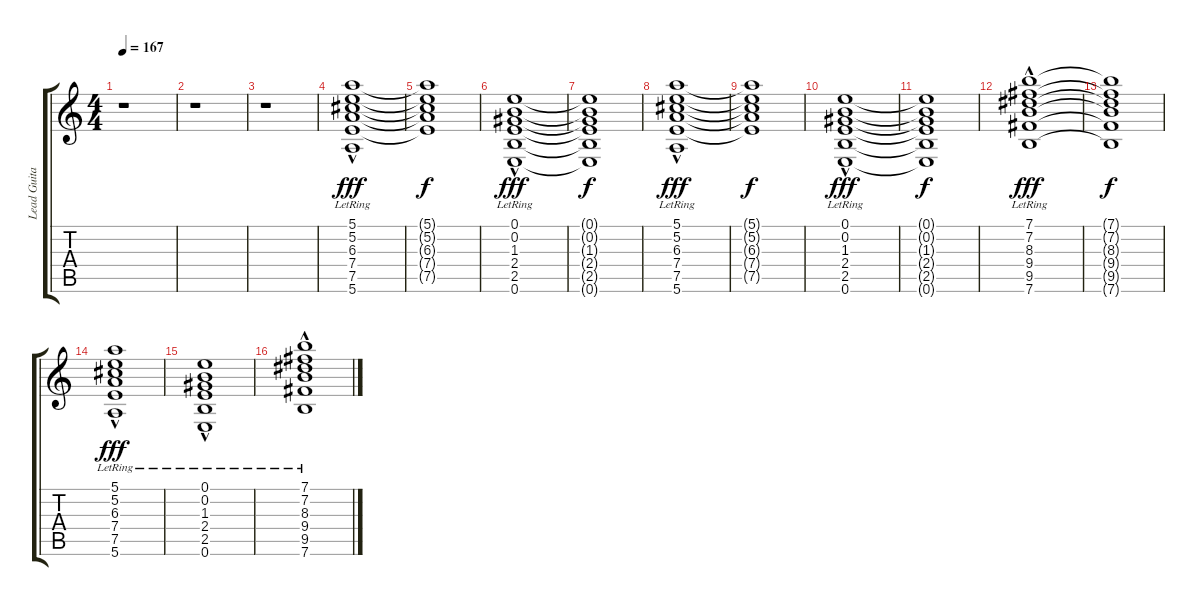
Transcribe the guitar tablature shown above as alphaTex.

\track ("Lead Guitar" "Lead Guita") {instrument distortionguitar}
\staff {score tabs}
\tuning (E4 B3 G3 D3 A2 E2) {hide}
\ts (4 4)
\tempo 167
\clef g2
\ks c
r.1{dy f} |
r.1 |
r.1 |
(5.1{hac lr} 5.2{hac lr} 6.3{hac lr} 7.4{hac lr} 7.5{hac lr} 5.6).1{dy fff} |
(5.1{t} 5.2{t} 6.3{t} 7.4{t} 7.5{t}).1{dy f} |
(0.1{hac lr} 0.2{hac lr} 1.3{hac lr} 2.4{hac lr} 2.5{hac lr} 0.6{hac lr}).1{dy fff} |
(0.1{t} 0.2{t} 1.3{t} 2.4{t} 2.5{t} 0.6{t}).1{dy f} |
(5.1{hac lr} 5.2{hac lr} 6.3{hac lr} 7.4{hac lr} 7.5{hac lr} 5.6).1{dy fff} |
(5.1{t} 5.2{t} 6.3{t} 7.4{t} 7.5{t}).1{dy f} |
(0.1{hac lr} 0.2{hac lr} 1.3{hac lr} 2.4{hac lr} 2.5{hac lr} 0.6{hac lr}).1{dy fff} |
(0.1{t} 0.2{t} 1.3{t} 2.4{t} 2.5{t} 0.6{t}).1{dy f} |
(7.1 7.2{hac lr} 8.3{hac lr} 9.4{hac lr} 9.5{hac lr} 7.6).1{dy fff} |
(7.1{t} 7.2{t} 8.3{t} 9.4{t} 9.5{t} 7.6{t}).1{dy f} |
(5.1{hac lr} 5.2{hac lr} 6.3{hac lr} 7.4{hac lr} 7.5{hac lr} 5.6).1{dy fff} |
(0.1{hac lr} 0.2{hac lr} 1.3{hac lr} 2.4{hac lr} 2.5{hac lr} 0.6{hac lr}).1 |
(7.1 7.2{hac lr} 8.3{hac lr} 9.4{hac lr} 9.5{hac lr} 7.6).1
